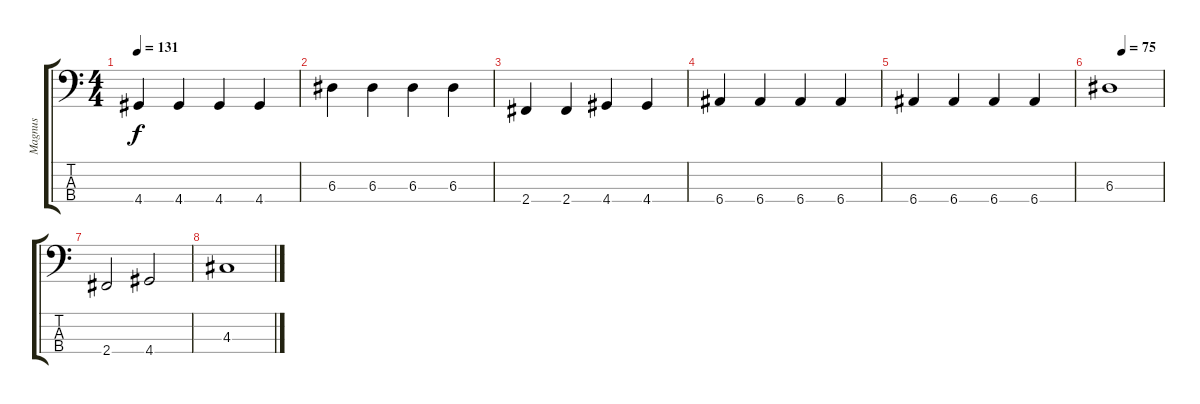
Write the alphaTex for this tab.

\track ("Magnus" "Magnus") {instrument electricbassfinger}
\staff {score tabs}
\tuning (G2 D2 A1 E1) {hide}
\ts (4 4)
\tempo 131
\clef f4
\ks c
4.4.4{dy f} 4.4.4 4.4.4 4.4.4 |
6.3.4 6.3.4 6.3.4 6.3.4 |
2.4.4 2.4.4 4.4.4 4.4.4 |
6.4.4 6.4.4 6.4.4 6.4.4 |
6.4.4 6.4.4 6.4.4 6.4.4 |
\tempo (75 0.25)
6.3.1 |
2.4.2 4.4.2 |
4.3.1
